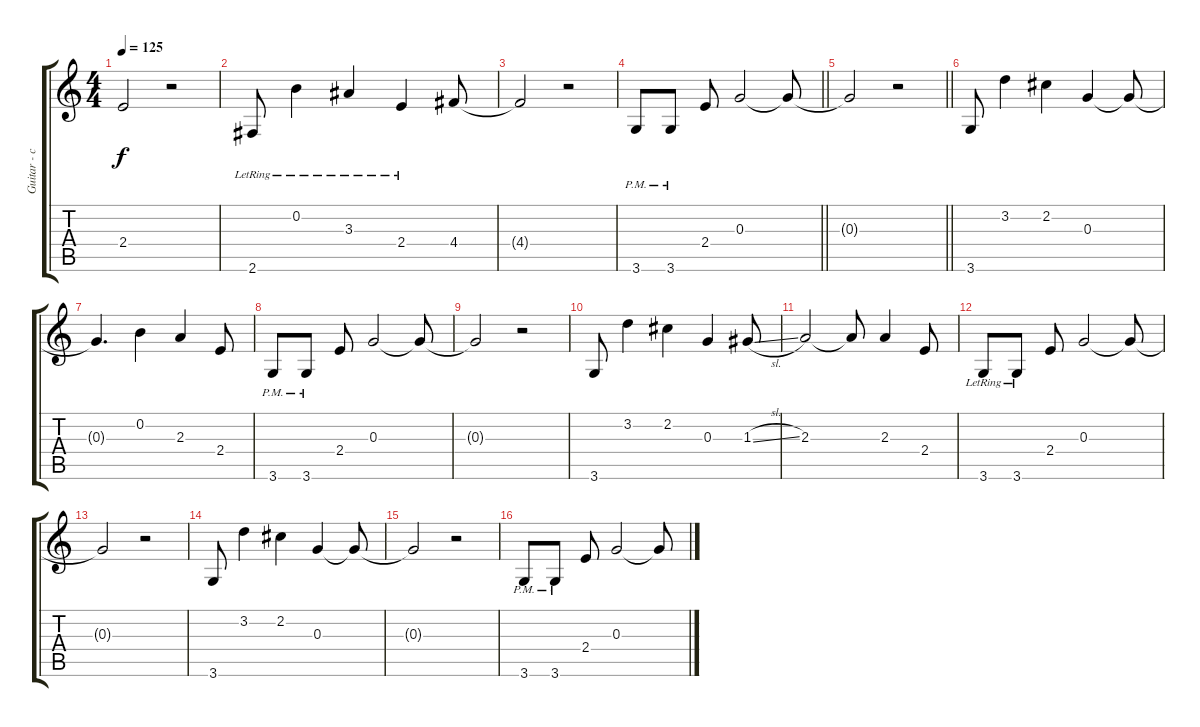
\track ("Guitar - clean" "Guitar - c") {instrument acousticguitarsteel}
\staff {score tabs}
\tuning (E4 B3 G3 D3 A2 E2) {hide}
\ts (4 4)
\tempo 125
\clef g2
\ks c
2.4{t}.2{dy f} r.2 |
2.6{lr}.8 0.2{lr}.4 3.3{lr}.4 2.4{lr}.4 4.4.8 |
4.4{t}.2 r.2 |
\barLineRight lightlight
3.6{pm}.8 3.6{pm}.8 2.4.8 0.3.2 0.3{t}.8 |
\barLineRight lightlight
0.3{t}.2 r.2 |
3.6.8 3.2.4 2.2.4 0.3.4 0.3{t}.8 |
0.3{t}.4{d} 0.2.4 2.3.4 2.4.8 |
3.6{pm}.8 3.6{pm}.8 2.4.8 0.3.2 0.3{t}.8 |
0.3{t}.2 r.2 |
3.6.8 3.2.4 2.2.4 0.3.4 1.3{sl}.8 |
2.3.2 2.3{t}.8 2.3.4 2.4.8 |
3.6{lr}.8 3.6{lr}.8 2.4.8 0.3.2 0.3{t}.8 |
0.3{t}.2 r.2 |
3.6.8 3.2.4 2.2.4 0.3.4 0.3{t}.8 |
0.3{t}.2 r.2 |
3.6{pm}.8 3.6{pm}.8 2.4.8 0.3.2 0.3{t}.8
